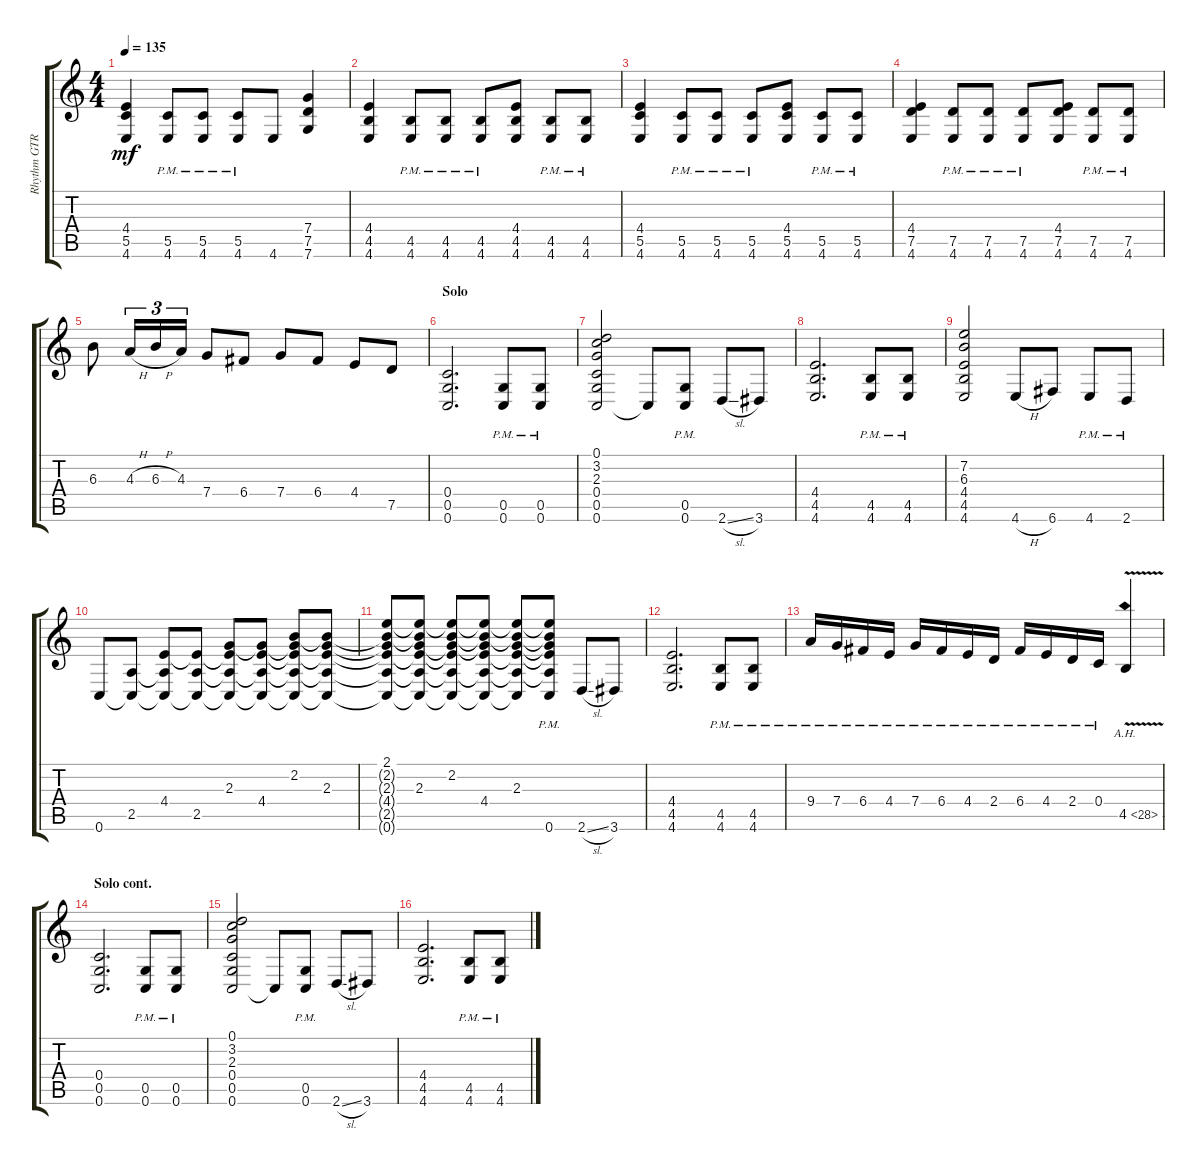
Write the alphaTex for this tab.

\track ("Rhythm GTR 1" "Rhythm GTR") {instrument distortionguitar}
\staff {score tabs}
\tuning (D4 A3 F3 C3 G2 C2) {hide}
\ts (4 4)
\tempo 135
\clef g2
\ks c
(4.4 5.5 4.6).4{dy mf} (5.5{pm} 4.6{pm}).8 (5.5{pm} 4.6{pm}).8 (5.5{pm} 4.6{pm}).8 4.6.8 (7.4 7.5 7.6).4 |
(4.4 4.5 4.6).4 (4.5{pm} 4.6{pm}).8 (4.5{pm} 4.6{pm}).8 (4.5{pm} 4.6{pm}).8 (4.4 4.5 4.6).8 (4.5{pm} 4.6{pm}).8 (4.5{pm} 4.6{pm}).8 |
(4.4 5.5 4.6).4 (5.5{pm} 4.6{pm}).8 (5.5{pm} 4.6{pm}).8 (5.5{pm} 4.6{pm}).8 (4.4 5.5 4.6).8 (5.5{pm} 4.6{pm}).8 (5.5{pm} 4.6{pm}).8 |
(4.4 7.5 4.6).4 (7.5{pm} 4.6{pm}).8 (7.5{pm} 4.6{pm}).8 (7.5{pm} 4.6{pm}).8 (4.4 7.5 4.6).8 (7.5{pm} 4.6{pm}).8 (7.5{pm} 4.6{pm}).8 |
6.3.8 4.3{h}.16{tu (3 2)} 6.3{h}.16{tu (3 2)} 4.3.16{tu (3 2)} 7.4.8 6.4.8 7.4.8 6.4.8 4.4.8 7.5.8 |
\section ("" "Solo")
(0.4 0.5 0.6).2{d} (0.5{pm} 0.6{pm}).8 (0.5{pm} 0.6{pm}).8 |
(0.1 3.2 2.3 0.4 0.5 0.6).2 0.6{t}.8 (0.5{pm} 0.6{pm}).8 2.6{sl}.8 3.6.8 |
(4.4 4.5 4.6).2{d} (4.5{pm} 4.6{pm}).8 (4.5{pm} 4.6{pm}).8 |
(7.2 6.3 4.4 4.5 4.6).2 4.6{h}.8 6.6.8 4.6{pm}.8 2.6{pm}.8 |
0.6.8 (2.5 0.6{t}).8 (4.4 2.5{t} 0.6{t}).8 (4.4{t} 2.5 0.6{t}).8 (2.3 4.4{t} 2.5{t} 0.6{t}).8 (2.3{t} 4.4 2.5{t} 0.6{t}).8 (2.2 2.3{t} 4.4{t} 2.5{t} 0.6{t}).8 (2.2{t} 2.3 4.4{t} 2.5{t} 0.6{t}).8 |
(2.1 2.2{t} 2.3{t} 4.4{t} 2.5{t} 0.6{t}).8 (2.1{t} 2.2{t} 2.3 4.4{t} 2.5{t} 0.6{t}).8 (2.1{t} 2.2 2.3{t} 4.4{t} 2.5{t} 0.6{t}).8 (2.1{t} 2.2{t} 2.3{t} 4.4 2.5{t} 0.6{t}).8 (2.1{t} 2.2{t} 2.3 4.4{t} 2.5{t} 0.6{t}).8 (2.1{t} 2.2{t} 2.3{t} 4.4{t} 2.5{t} 0.6{pm}).8 2.6{sl}.8 3.6.8 |
(4.4 4.5 4.6).2{d} (4.5{pm} 4.6{pm}).8 (4.5{pm} 4.6{pm}).8 |
9.4{pm}.16 7.4{pm}.16 6.4{pm}.16 4.4{pm}.16 7.4{pm}.16 6.4{pm}.16 4.4{pm}.16 2.4{pm}.16 6.4{pm}.16 4.4{pm}.16 2.4{pm}.16 0.4{pm}.16 4.5{ah 24 v}.4 |
\section ("" "Solo cont.")
(0.4 0.5 0.6).2{d} (0.5{pm} 0.6{pm}).8 (0.5{pm} 0.6{pm}).8 |
(0.1 3.2 2.3 0.4 0.5 0.6).2 0.6{t}.8 (0.5{pm} 0.6{pm}).8 2.6{sl}.8 3.6.8 |
(4.4 4.5 4.6).2{d} (4.5{pm} 4.6{pm}).8 (4.5{pm} 4.6{pm}).8
